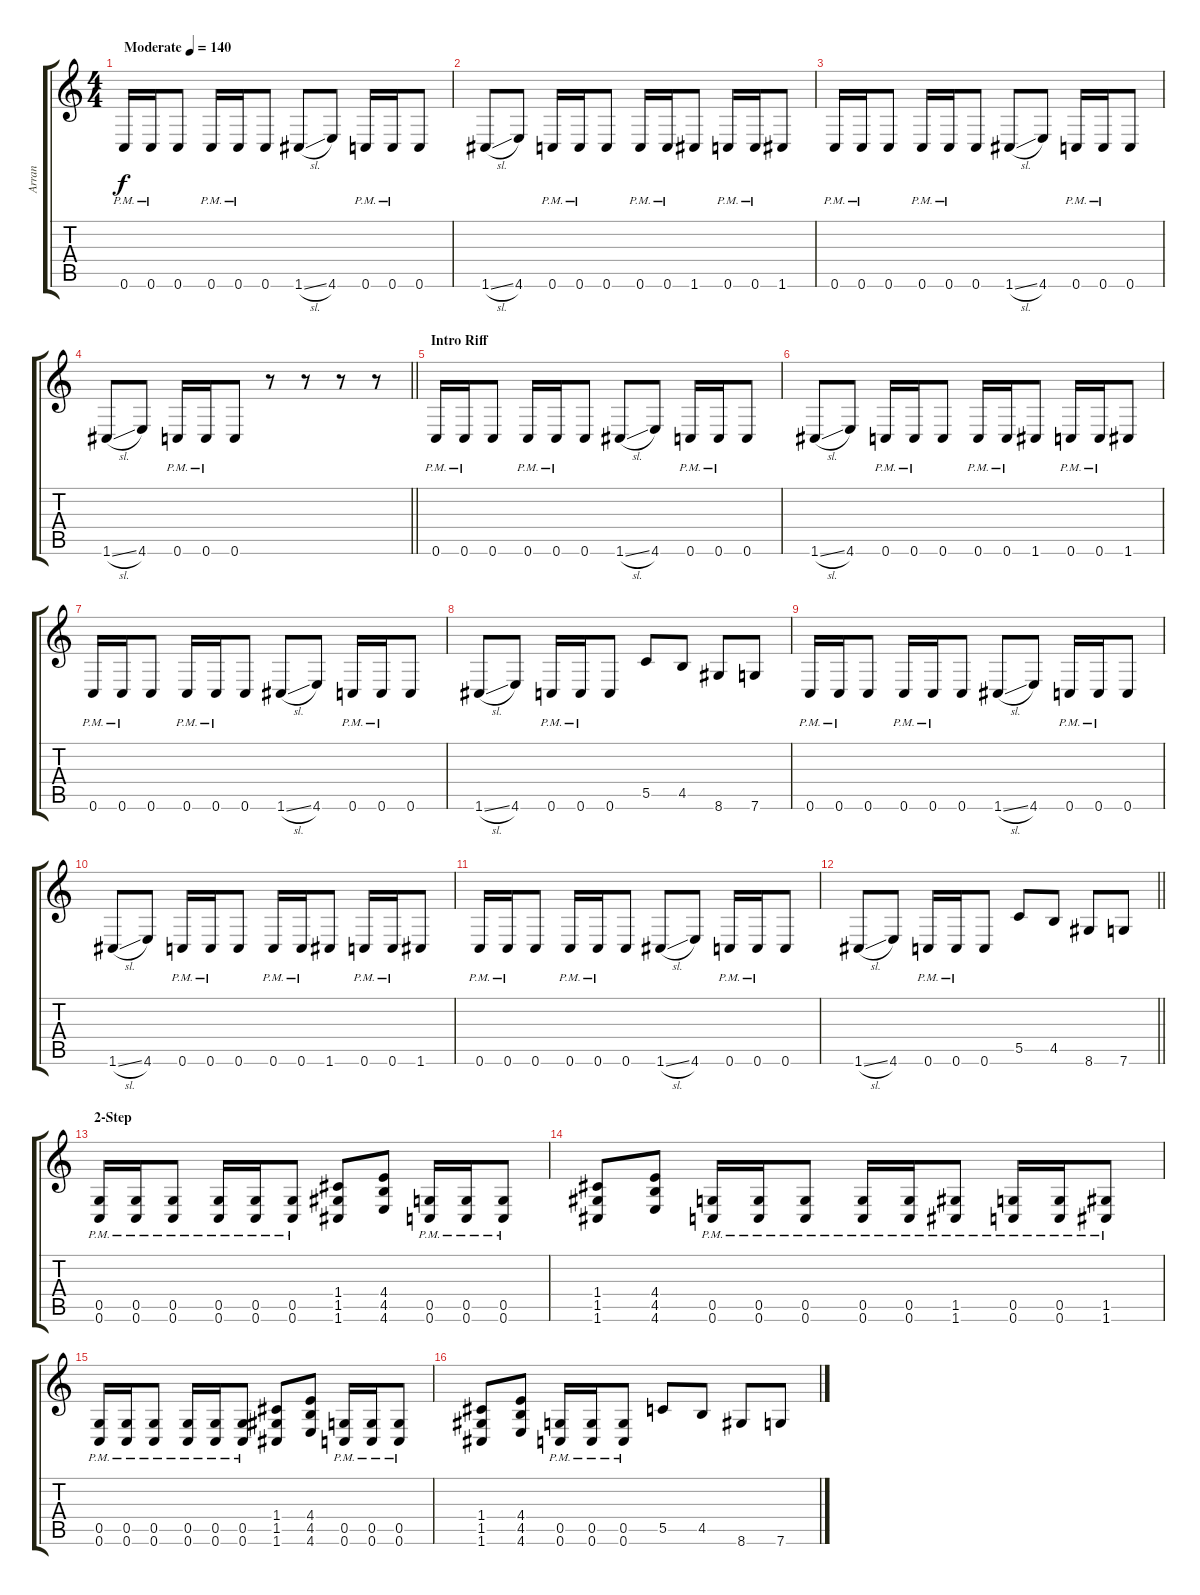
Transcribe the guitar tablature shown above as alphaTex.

\track ("Arran" "Arran") {instrument distortionguitar}
\staff {score tabs}
\tuning (D4 A3 F3 C3 G2 C2) {hide}
\ts (4 4)
\tempo (140 "Moderate")
\clef g2
\ks c
0.6{pm}.16{dy f instrument distortionguitar} 0.6{pm}.16 0.6.8 0.6{pm}.16 0.6{pm}.16 0.6.8 1.6{sl}.8 4.6.8 0.6{pm}.16 0.6{pm}.16 0.6.8 |
1.6{sl}.8 4.6.8 0.6{pm}.16 0.6{pm}.16 0.6.8 0.6{pm}.16 0.6{pm}.16 1.6.8 0.6{pm}.16 0.6{pm}.16 1.6.8 |
0.6{pm}.16 0.6{pm}.16 0.6.8 0.6{pm}.16 0.6{pm}.16 0.6.8 1.6{sl}.8 4.6.8 0.6{pm}.16 0.6{pm}.16 0.6.8 |
\barLineRight lightlight
1.6{sl}.8 4.6.8 0.6{pm}.16 0.6{pm}.16 0.6.8 r.8 r.8 r.8 r.8 |
\section ("" "Intro Riff")
0.6{pm}.16 0.6{pm}.16 0.6.8 0.6{pm}.16 0.6{pm}.16 0.6.8 1.6{sl}.8 4.6.8 0.6{pm}.16 0.6{pm}.16 0.6.8 |
1.6{sl}.8 4.6.8 0.6{pm}.16 0.6{pm}.16 0.6.8 0.6{pm}.16 0.6{pm}.16 1.6.8 0.6{pm}.16 0.6{pm}.16 1.6.8 |
0.6{pm}.16 0.6{pm}.16 0.6.8 0.6{pm}.16 0.6{pm}.16 0.6.8 1.6{sl}.8 4.6.8 0.6{pm}.16 0.6{pm}.16 0.6.8 |
1.6{sl}.8 4.6.8 0.6{pm}.16 0.6{pm}.16 0.6.8 5.5.8 4.5.8 8.6.8 7.6.8 |
0.6{pm}.16 0.6{pm}.16 0.6.8 0.6{pm}.16 0.6{pm}.16 0.6.8 1.6{sl}.8 4.6.8 0.6{pm}.16 0.6{pm}.16 0.6.8 |
1.6{sl}.8 4.6.8 0.6{pm}.16 0.6{pm}.16 0.6.8 0.6{pm}.16 0.6{pm}.16 1.6.8 0.6{pm}.16 0.6{pm}.16 1.6.8 |
0.6{pm}.16 0.6{pm}.16 0.6.8 0.6{pm}.16 0.6{pm}.16 0.6.8 1.6{sl}.8 4.6.8 0.6{pm}.16 0.6{pm}.16 0.6.8 |
\barLineRight lightlight
1.6{sl}.8 4.6.8 0.6{pm}.16 0.6{pm}.16 0.6.8 5.5.8 4.5.8 8.6.8 7.6.8 |
\section ("" "2-Step")
(0.5{pm} 0.6{pm}).16 (0.5{pm} 0.6{pm}).16 (0.5{pm} 0.6).8 (0.5{pm} 0.6{pm}).16 (0.5{pm} 0.6{pm}).16 (0.5{pm} 0.6).8 (1.4 1.5 1.6).8 (4.4 4.5 4.6).8 (0.5{pm} 0.6{pm}).16 (0.5{pm} 0.6{pm}).16 (0.5{pm} 0.6).8 |
(1.4 1.5 1.6).8 (4.4 4.5 4.6).8 (0.5{pm} 0.6{pm}).16 (0.5{pm} 0.6{pm}).16 (0.5{pm} 0.6).8 (0.5{pm} 0.6{pm}).16 (0.5{pm} 0.6{pm}).16 (1.5{pm} 1.6).8 (0.5{pm} 0.6{pm}).16 (0.5{pm} 0.6{pm}).16 (1.5{pm} 1.6).8 |
(0.5{pm} 0.6{pm}).16 (0.5{pm} 0.6{pm}).16 (0.5{pm} 0.6).8 (0.5{pm} 0.6{pm}).16 (0.5{pm} 0.6{pm}).16 (0.5{pm} 0.6).8 (1.4 1.5 1.6).8 (4.4 4.5 4.6).8 (0.5{pm} 0.6{pm}).16 (0.5{pm} 0.6{pm}).16 (0.5{pm} 0.6).8 |
(1.4 1.5 1.6).8 (4.4 4.5 4.6).8 (0.5{pm} 0.6{pm}).16 (0.5{pm} 0.6{pm}).16 (0.5{pm} 0.6).8 5.5.8 4.5.8 8.6.8 7.6.8
